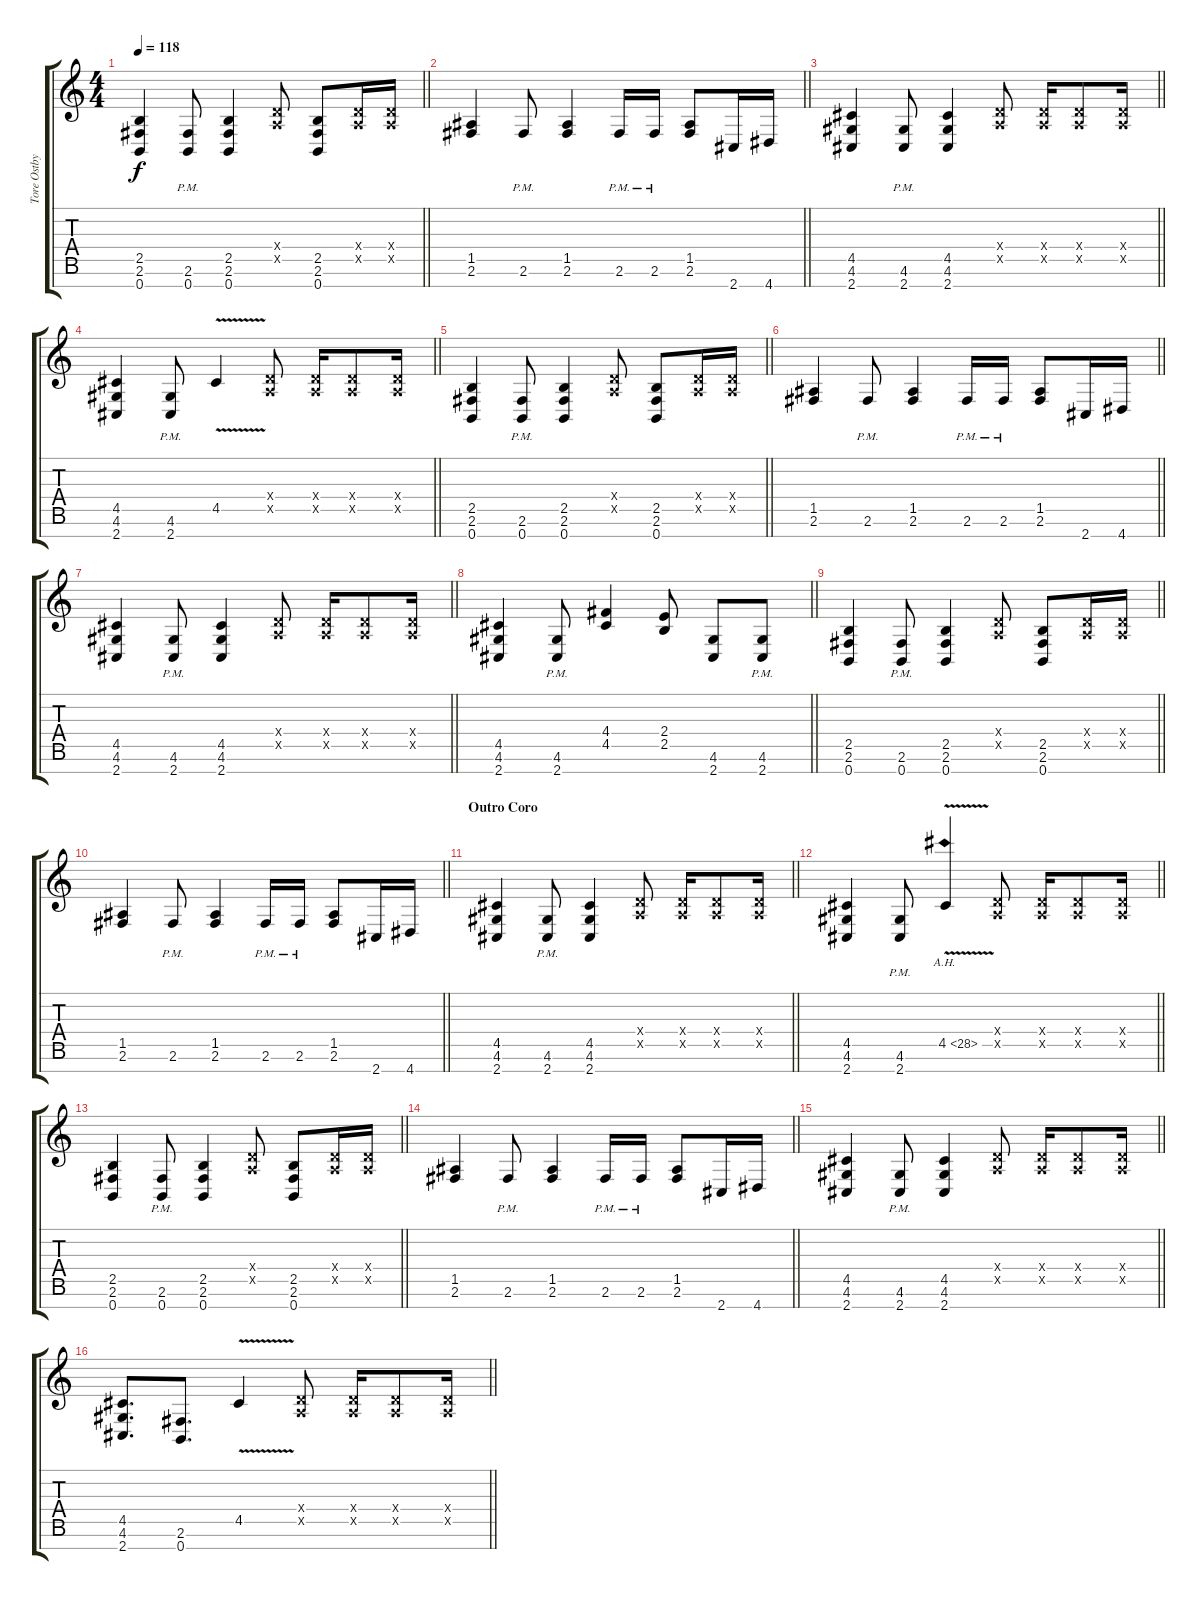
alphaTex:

\track ("Tore Ostby" "Tore Ostby") {instrument distortionguitar}
\staff {score tabs}
\tuning (E4 B3 G3 D3 A2 E2 B1) {hide}
\ts (4 4)
\tempo 118
\clef g2
\barLineRight lightlight
\ks c
(2.5 2.6 0.7).4{dy f} (2.6{pm} 0.7{pm}).8 (2.5 2.6 0.7).4 (0.4{x} 0.5{x}).8 (2.5 2.6 0.7).8 (0.4{x} 0.5{x}).16 (0.4{x} 0.5{x}).16 |
\barLineRight lightlight
(1.5 2.6).4 2.6{pm}.8 (1.5 2.6).4 2.6{pm}.16 2.6{pm}.16 (1.5 2.6).8 2.7.16 4.7.16 |
\barLineRight lightlight
(4.5 4.6 2.7).4 (4.6{pm} 2.7{pm}).8 (4.5 4.6 2.7).4 (0.4{x} 0.5{x}).8 (0.4{x} 0.5{x}).16 (0.4{x} 0.5{x}).8 (0.4{x} 0.5{x}).16 |
\barLineRight lightlight
(4.5 4.6 2.7).4 (4.6{pm} 2.7{pm}).8 4.5{v}.4 (0.4{x} 0.5{x}).8 (0.4{x} 0.5{x}).16 (0.4{x} 0.5{x}).8 (0.4{x} 0.5{x}).16 |
\barLineRight lightlight
(2.5 2.6 0.7).4 (2.6{pm} 0.7{pm}).8 (2.5 2.6 0.7).4 (0.4{x} 0.5{x}).8 (2.5 2.6 0.7).8 (0.4{x} 0.5{x}).16 (0.4{x} 0.5{x}).16 |
\barLineRight lightlight
(1.5 2.6).4 2.6{pm}.8 (1.5 2.6).4 2.6{pm}.16 2.6{pm}.16 (1.5 2.6).8 2.7.16 4.7.16 |
\barLineRight lightlight
(4.5 4.6 2.7).4 (4.6{pm} 2.7{pm}).8 (4.5 4.6 2.7).4 (0.4{x} 0.5{x}).8 (0.4{x} 0.5{x}).16 (0.4{x} 0.5{x}).8 (0.4{x} 0.5{x}).16 |
\barLineRight lightlight
(4.5 4.6 2.7).4 (4.6{pm} 2.7{pm}).8 (4.4 4.5).4 (2.4 2.5).8 (4.6 2.7).8 (4.6{pm} 2.7).8 |
\barLineRight lightlight
(2.5 2.6 0.7).4 (2.6{pm} 0.7{pm}).8 (2.5 2.6 0.7).4 (0.4{x} 0.5{x}).8 (2.5 2.6 0.7).8 (0.4{x} 0.5{x}).16 (0.4{x} 0.5{x}).16 |
\barLineRight lightlight
(1.5 2.6).4 2.6{pm}.8 (1.5 2.6).4 2.6{pm}.16 2.6{pm}.16 (1.5 2.6).8 2.7.16 4.7.16 |
\section ("" "Outro Coro")
\barLineRight lightlight
(4.5 4.6 2.7).4 (4.6{pm} 2.7{pm}).8 (4.5 4.6 2.7).4 (0.4{x} 0.5{x}).8 (0.4{x} 0.5{x}).16 (0.4{x} 0.5{x}).8 (0.4{x} 0.5{x}).16 |
\barLineRight lightlight
(4.5 4.6 2.7).4 (4.6{pm} 2.7{pm}).8 4.5{ah 24 v}.4 (0.4{x} 0.5{x}).8 (0.4{x} 0.5{x}).16 (0.4{x} 0.5{x}).8 (0.4{x} 0.5{x}).16 |
\barLineRight lightlight
(2.5 2.6 0.7).4 (2.6{pm} 0.7{pm}).8 (2.5 2.6 0.7).4 (0.4{x} 0.5{x}).8 (2.5 2.6 0.7).8 (0.4{x} 0.5{x}).16 (0.4{x} 0.5{x}).16 |
\barLineRight lightlight
(1.5 2.6).4 2.6{pm}.8 (1.5 2.6).4 2.6{pm}.16 2.6{pm}.16 (1.5 2.6).8 2.7.16 4.7.16 |
\barLineRight lightlight
(4.5 4.6 2.7).4 (4.6{pm} 2.7{pm}).8 (4.5 4.6 2.7).4 (0.4{x} 0.5{x}).8 (0.4{x} 0.5{x}).16 (0.4{x} 0.5{x}).8 (0.4{x} 0.5{x}).16 |
\barLineRight lightlight
(4.5 4.6 2.7).8{d} (2.6 0.7).8{d} 4.5{v}.4 (0.4{x} 0.5{x}).8 (0.4{x} 0.5{x}).16 (0.4{x} 0.5{x}).8 (0.4{x} 0.5{x}).16
